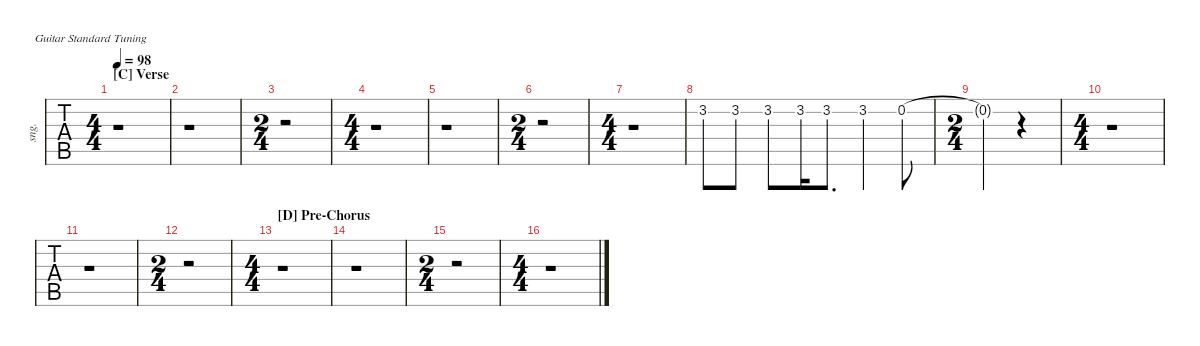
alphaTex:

\defaultSystemsLayout 4
\hideDynamics
\bracketExtendMode nobrackets
\track ("V. Harmony" "sng.") {instrument voiceoohs}
\staff {tabs}
\tuning (E4 B3 G3 D3 A2 E2)
\ts (4 4)
\beaming (8 2 2 2 2)
\section ("C" "Verse")
\tempo 98
\clef g2
\ks eminor
r.1{dy mf} |
r.1 |
\ts (2 4)
\beaming (8 2 2)
r.2 |
\ts (4 4)
\beaming (8 2 2 2 2)
r.1 |
r.1 |
\ts (2 4)
\beaming (8 2 2)
r.2 |
\ts (4 4)
\beaming (8 2 2 2 2)
r.1 |
3.2{acc forcenatural}.8 3.2{acc forcenatural}.8 3.2{acc forcenatural}.8 3.2{acc forcenatural}.16 3.2{acc forcenatural}.8{d} 3.2{acc forcenatural}.4 0.2{acc forcenatural}.8 |
\ts (2 4)
\beaming (8 2 2)
0.2{t acc forcenatural}.4 r.4 |
\ts (4 4)
\beaming (8 2 2 2 2)
r.1 |
r.1 |
\ts (2 4)
\beaming (8 2 2)
r.2 |
\ts (4 4)
\beaming (8 2 2 2 2)
\section ("D" "Pre-Chorus")
r.1 |
r.1 |
\ts (2 4)
\beaming (8 2 2)
r.2 |
\ts (4 4)
\beaming (8 2 2 2 2)
r.1
